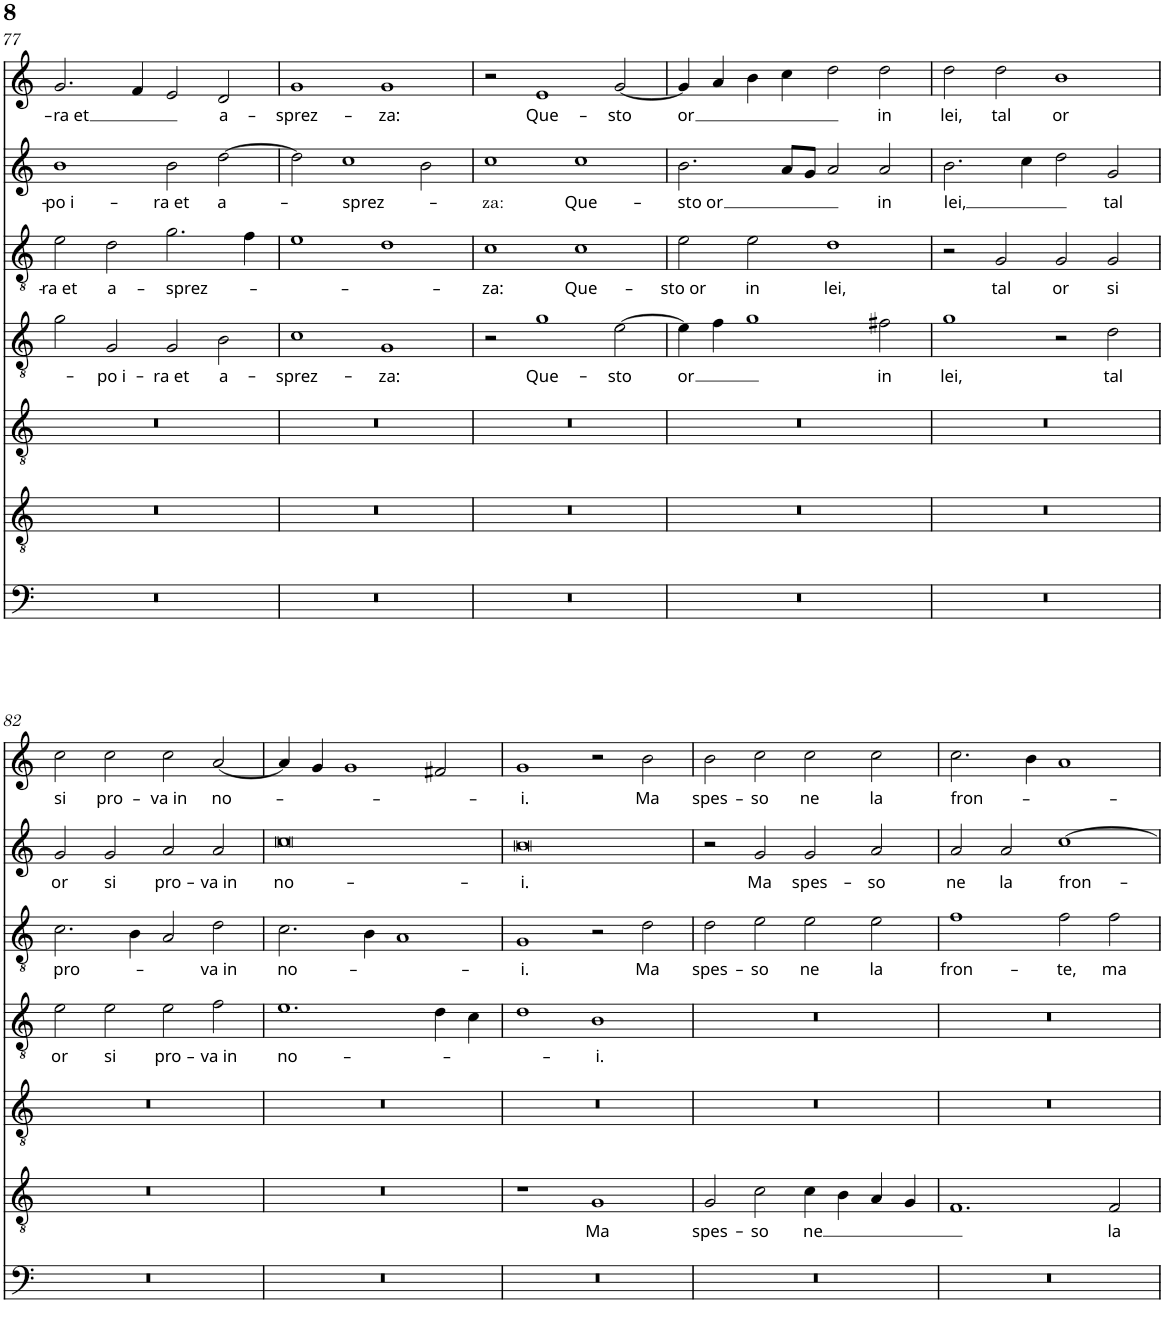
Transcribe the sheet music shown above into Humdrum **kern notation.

**kern	**kern	**text	**kern	**kern	**text	**kern	**text	**kern	**text	**kern	**text
*part7	*part6	*part6	*part5	*part4	*part4	*part3	*part3	*part2	*part2	*part1	*part1
*staff7	*staff6	*staff6	*staff5	*staff4	*staff4	*staff3	*staff3	*staff2	*staff2	*staff1	*staff1
*I"Bassus	*I"Quintus	*	*I"Settima	*I"Altus	*	*I"Tenor	*	*I"Sesto	*	*I"Cantus	*
!!LO:PB:g=z
*clefF4	*clefGv2	*	*clefGv2	*clefGv2	*	*clefGv2	*	*clefG2	*	*clefG2	*
*k[]	*k[]	*	*k[]	*k[]	*	*k[]	*	*k[]	*	*k[]	*
*M4/2	*M4/2	*	*M4/2	*M4/2	*	*M4/2	*	*M4/2	*	*M4/2	*
=77	=77	=77	=77	=77	=77	=77	=77	=77	=77	=77	=77
!	!	!	!	!	!	!	!LO:LY:b	!	!LO:LY:b	!	!LO:LY:b
0r	0r	.	0r	2g\	.	2e\	-ra et	1b	-po i-	2.g/	-ra et
!	!	!	!	!	!LO:LY:b	!	!LO:LY:b	!	!	!	!
.	.	.	.	2G/	-po i-	2d\	a-	.	.	.	.
.	.	.	.	.	.	.	.	.	.	4f/	.
!	!	!	!	!	!LO:LY:b	!	!LO:LY:b	!	!LO:LY:b	!	!
.	.	.	.	2G/	-ra et	2.g\	-sprez-	2b\	-ra et	2e/	.
!	!	!	!	!	!LO:LY:b	!	!	!	!LO:LY:b	!	!LO:LY:b
.	.	.	.	2B\	a-	.	.	[>2dd\	a-	2d/	a-
.	.	.	.	.	.	4f\	.	.	.	.	.
=78	=78	=78	=78	=78	=78	=78	=78	=78	=78	=78	=78
!	!	!	!	!	!LO:LY:b	!	!	!	!	!	!LO:LY:b
0r	0r	.	0r	1c	-sprez-	1e	.	2dd\]	.	1g	-sprez-
!	!	!	!	!	!	!	!	!	!LO:LY:b	!	!
.	.	.	.	.	.	.	.	1cc	-sprez-	.	.
!	!	!	!	!	!LO:LY:b	!	!	!	!	!	!LO:LY:b
.	.	.	.	1G	-za:	1d	.	.	.	1g	-za:
.	.	.	.	.	.	.	.	2b\	.	.	.
=79	=79	=79	=79	=79	=79	=79	=79	=79	=79	=79	=79
!	!	!	!	!	!	!	!LO:LY:b	!	!LO:LY:b	!	!
0r	0r	.	0r	2r	.	1c	-za:	1cc	-za:	2r	.
!	!	!	!	!	!LO:LY:b	!	!	!	!	!	!LO:LY:b
.	.	.	.	1g	Que-	.	.	.	.	1e	Que-
!	!	!	!	!	!	!	!LO:LY:b	!	!LO:LY:b	!	!
.	.	.	.	.	.	1c	Que-	1cc	Que-	.	.
!	!	!	!	!	!LO:LY:b	!	!	!	!	!	!LO:LY:b
.	.	.	.	[>2e\	-sto	.	.	.	.	[<2g/	-sto
=80	=80	=80	=80	=80	=80	=80	=80	=80	=80	=80	=80
!	!	!	!	!	!LO:LY:b	!	!LO:LY:b	!	!LO:LY:b	!	!LO:LY:b
0r	0r	.	0r	4e\]	or	2e\	-sto or	2.b\	-sto or	4g/]	or
.	.	.	.	4f\	.	.	.	.	.	4a/	.
!	!	!	!	!	!	!	!LO:LY:b	!	!	!	!
.	.	.	.	1g	.	2e\	in	.	.	4b\	.
.	.	.	.	.	.	.	.	8a/L	.	4cc\	.
.	.	.	.	.	.	.	.	8g/J	.	.	.
!	!	!	!	!	!	!	!LO:LY:b	!	!	!	!
.	.	.	.	.	.	1d	lei,	2a/	.	2dd\	.
!	!	!	!	!	!LO:LY:b	!	!	!	!LO:LY:b	!	!LO:LY:b
.	.	.	.	2f#X\	in	.	.	2a/	in	2dd\	in
=81	=81	=81	=81	=81	=81	=81	=81	=81	=81	=81	=81
!	!	!	!	!	!LO:LY:b	!	!	!	!LO:LY:b	!	!LO:LY:b
0r	0r	.	0r	1g	lei,	2r	.	2.b\	lei,	2dd\	lei,
!	!	!	!	!	!	!	!LO:LY:b	!	!	!	!LO:LY:b
.	.	.	.	.	.	2G/	tal	.	.	2dd\	tal
.	.	.	.	.	.	.	.	4cc\	.	.	.
!	!	!	!	!	!	!	!LO:LY:b	!	!	!	!LO:LY:b
.	.	.	.	2r	.	2G/	or	2dd\	.	1b	or
!	!	!	!	!	!LO:LY:b	!	!LO:LY:b	!	!LO:LY:b	!	!
.	.	.	.	2d\	tal	2G/	si	2g/	tal	.	.
!!LO:LB:g=z
=82	=82	=82	=82	=82	=82	=82	=82	=82	=82	=82	=82
!	!	!	!	!	!LO:LY:b	!	!LO:LY:b	!	!LO:LY:b	!	!LO:LY:b
0r	0r	.	0r	2e\	or	2.c\	pro-	2g/	or	2cc\	si
!	!	!	!	!	!LO:LY:b	!	!	!	!LO:LY:b	!	!LO:LY:b
.	.	.	.	2e\	si	.	.	2g/	si	2cc\	pro-
.	.	.	.	.	.	4B\	.	.	.	.	.
!	!	!	!	!	!LO:LY:b	!	!	!	!LO:LY:b	!	!LO:LY:b
.	.	.	.	2e\	pro-	2A/	.	2a/	pro-	2cc\	-va in
!	!	!	!	!	!LO:LY:b	!	!LO:LY:b	!	!LO:LY:b	!	!LO:LY:b
.	.	.	.	2f\	-va in	2d\	-va in	2a/	-va in	[<2a/	no-
=83	=83	=83	=83	=83	=83	=83	=83	=83	=83	=83	=83
!	!	!	!	!	!LO:LY:b	!	!LO:LY:b	!	!LO:LY:b	!	!
0r	0r	.	0r	1.e	no-	2.c\	no-	0cc	no-	4a/]	.
.	.	.	.	.	.	.	.	.	.	4g/	.
.	.	.	.	.	.	.	.	.	.	1g	.
.	.	.	.	.	.	4B\	.	.	.	.	.
.	.	.	.	.	.	1A	.	.	.	.	.
.	.	.	.	4d\	.	.	.	.	.	2f#X/	.
.	.	.	.	4c\	.	.	.	.	.	.	.
=84	=84	=84	=84	=84	=84	=84	=84	=84	=84	=84	=84
!	!	!	!	!	!	!	!LO:LY:b	!	!LO:LY:b	!	!LO:LY:b
0r	1r	.	0r	1d	.	1G	-i.	0b	-i.	1g	i.
!	!	!LO:LY:b	!	!	!LO:LY:b	!	!	!	!	!	!
.	1G	Ma	.	1B	-i.	2r	.	.	.	2r	.
!	!	!	!	!	!	!	!LO:LY:b	!	!	!	!LO:LY:b
.	.	.	.	.	.	2d\	Ma	.	.	2b\	Ma
=85	=85	=85	=85	=85	=85	=85	=85	=85	=85	=85	=85
!	!	!LO:LY:b	!	!	!	!	!LO:LY:b	!	!	!	!LO:LY:b
0r	2G/	spes-	0r	0r	.	2d\	spes-	2r	.	2b\	spes-
!	!	!LO:LY:b	!	!	!	!	!LO:LY:b	!	!LO:LY:b	!	!LO:LY:b
.	2c\	-so	.	.	.	2e\	-so	2g/	Ma	2cc\	-so
!	!	!LO:LY:b	!	!	!	!	!LO:LY:b	!	!LO:LY:b	!	!LO:LY:b
.	4c\	ne	.	.	.	2e\	ne	2g/	spes-	2cc\	ne
.	4B\	.	.	.	.	.	.	.	.	.	.
!	!	!	!	!	!	!	!LO:LY:b	!	!LO:LY:b	!	!LO:LY:b
.	4A/	.	.	.	.	2e\	la	2a/	-so	2cc\	la
.	4G/	.	.	.	.	.	.	.	.	.	.
=86	=86	=86	=86	=86	=86	=86	=86	=86	=86	=86	=86
!	!	!	!	!	!	!	!LO:LY:b	!	!LO:LY:b	!	!LO:LY:b
0r	1.F	.	0r	0r	.	1f	fron-	2a/	ne	2.cc\	fron-
!	!	!	!	!	!	!	!	!	!LO:LY:b	!	!
.	.	.	.	.	.	.	.	2a/	la	.	.
.	.	.	.	.	.	.	.	.	.	4b\	.
!	!	!	!	!	!	!	!LO:LY:b	!	!LO:LY:b	!	!
.	.	.	.	.	.	2f\	-te,	[>1cc	fron-	1a	.
!	!	!LO:LY:b	!	!	!	!	!LO:LY:b	!	!	!	!
.	2F/	la	.	.	.	2f\	ma	.	.	.	.
=	=	=	=	=	=	=	=	=	=	=	=
*-	*-	*-	*-	*-	*-	*-	*-	*-	*-	*-	*-
